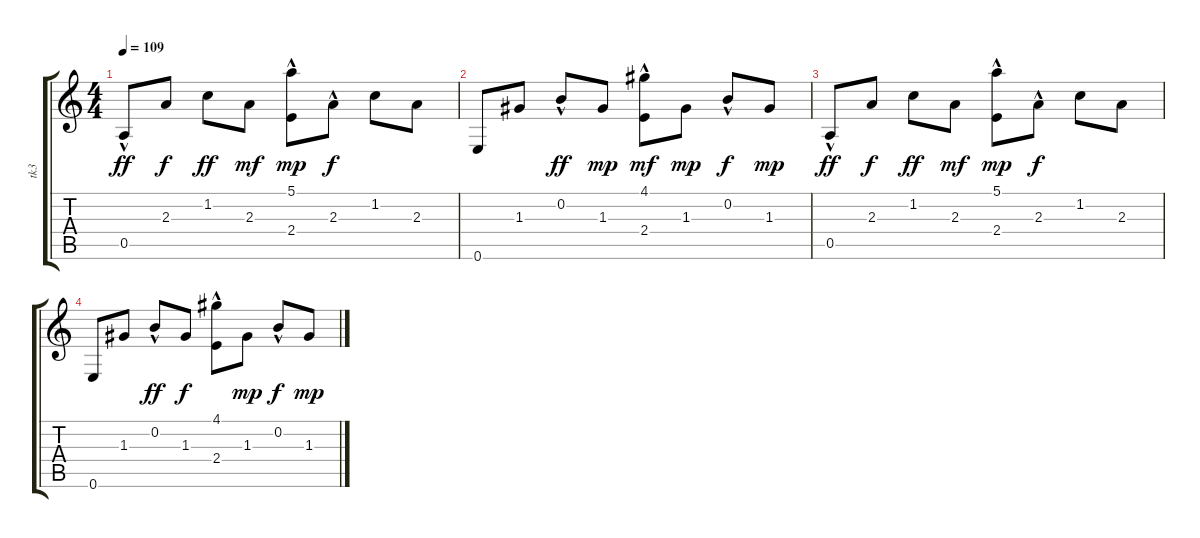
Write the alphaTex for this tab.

\track ("tk3" "tk3") {instrument acousticguitarnylon}
\staff {score tabs}
\tuning (E4 B3 G3 D3 A2 E2) {hide}
\ts (4 4)
\tempo 109
\clef g2
\ks c
0.5{hac}.8{dy ff} 2.3.8{dy f} 1.2.8{dy ff} 2.3.8{dy mf} (5.1{hac} 2.4).8{dy mp} 2.3{hac}.8{dy f} 1.2.8 2.3.8 |
0.6.8 1.3.8 0.2{hac}.8{dy ff} 1.3.8{dy mp} (4.1{hac} 2.4{hac}).8{dy mf} 1.3.8{dy mp} 0.2{hac}.8{dy f} 1.3.8{dy mp} |
0.5{hac}.8{dy ff} 2.3.8{dy f} 1.2.8{dy ff} 2.3.8{dy mf} (5.1{hac} 2.4).8{dy mp} 2.3{hac}.8{dy f} 1.2.8 2.3.8 |
0.6.8 1.3.8 0.2{hac}.8{dy ff} 1.3.8{dy f} (4.1{hac} 2.4{hac}).8 1.3.8{dy mp} 0.2{hac}.8{dy f} 1.3.8{dy mp}
